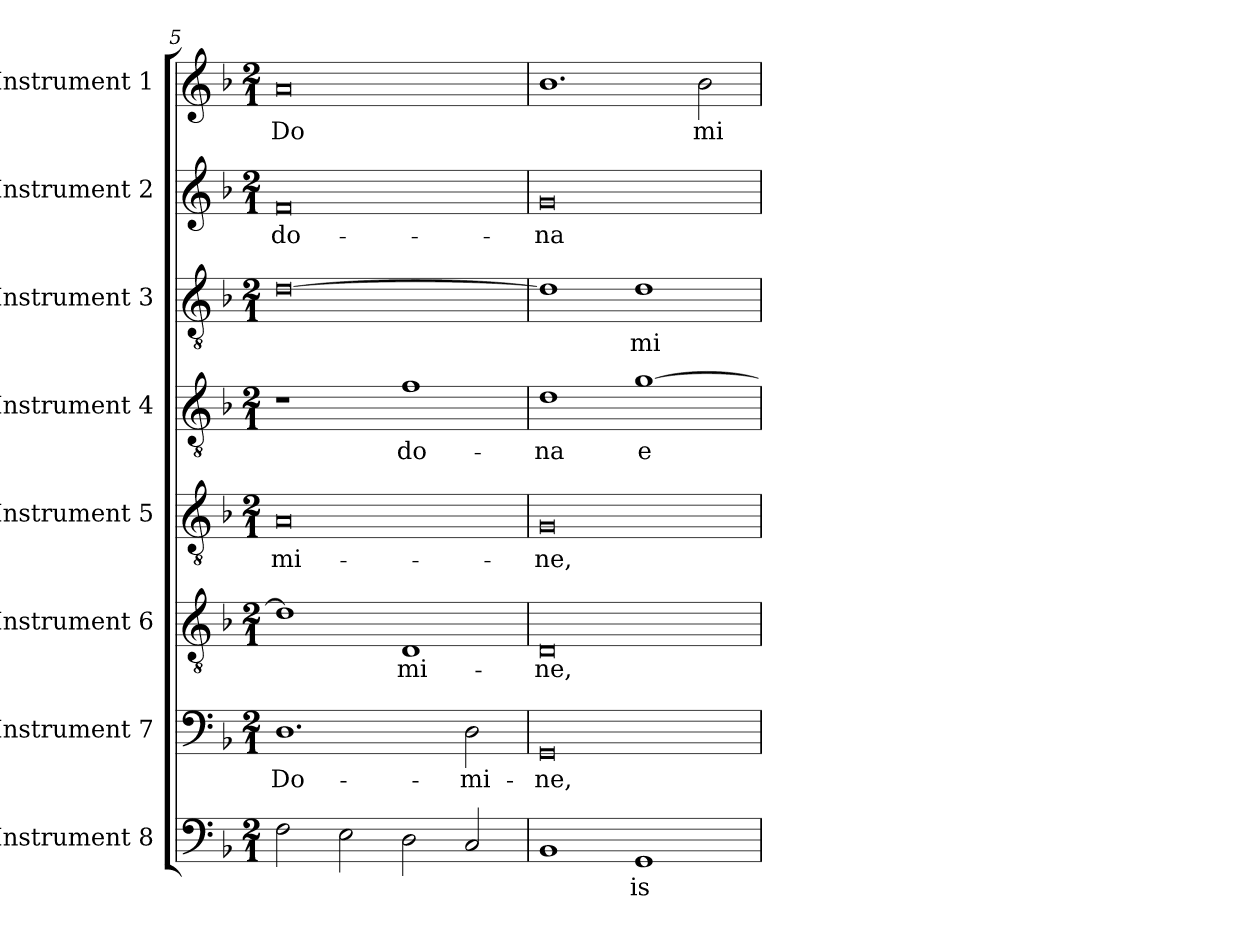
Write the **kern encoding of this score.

**kern	**text	**kern	**text	**kern	**text	**kern	**text	**kern	**text	**kern	**text	**kern	**text	**kern	**text
*part8	*part8	*part7	*part7	*part6	*part6	*part5	*part5	*part4	*part4	*part3	*part3	*part2	*part2	*part1	*part1
*staff8	*staff8	*staff7	*staff7	*staff6	*staff6	*staff5	*staff5	*staff4	*staff4	*staff3	*staff3	*staff2	*staff2	*staff1	*staff1
*I"Instrument 8	*	*I"Instrument 7	*	*I"Instrument 6	*	*I"Instrument 5	*	*I"Instrument 4	*	*I"Instrument 3	*	*I"Instrument 2	*	*I"Instrument 1	*
*clefF4	*	*clefF4	*	*clefGv2	*	*clefGv2	*	*clefGv2	*	*clefGv2	*	*clefG2	*	*clefG2	*
*k[b-]	*	*k[b-]	*	*k[b-]	*	*k[b-]	*	*k[b-]	*	*k[b-]	*	*k[b-]	*	*k[b-]	*
*F:	*	*F:	*	*F:	*	*F:	*	*F:	*	*F:	*	*F:	*	*F:	*
*M2/1	*	*M2/1	*	*M2/1	*	*M2/1	*	*M2/1	*	*M2/1	*	*M2/1	*	*M2/1	*
=5	=5	=5	=5	=5	=5	=5	=5	=5	=5	=5	=5	=5	=5	=5	=5
!	!LO:LY:b:cj	!	!LO:LY:b:cj	!	!LO:LY:b:cj	!	!LO:LY:b:cj	!	!	!	!LO:LY:b:cj	!	!LO:LY:b:cj	!	!LO:LY:b:cj
2F\	--	1.D	Do-	1d]	--	0A	-mi-	1r	.	[>0d	--	0f	do-	0a	Do-
!	!LO:LY:b:cj	!	!	!	!	!	!	!	!	!	!	!	!	!	!
2E\	--	.	.	.	.	.	.	.	.	.	.	.	.	.	.
!	!LO:LY:b:cj	!	!	!	!LO:LY:b:cj	!	!	!	!LO:LY:b:cj	!	!	!	!	!	!
2D\	--	.	.	1D	-mi-	.	.	1f	do-	.	.	.	.	.	.
!	!LO:LY:b:cj	!	!LO:LY:b:cj	!	!	!	!	!	!	!	!	!	!	!	!
2C/	--	2D\	-mi-	.	.	.	.	.	.	.	.	.	.	.	.
=6	=6	=6	=6	=6	=6	=6	=6	=6	=6	=6	=6	=6	=6	=6	=6
!	!LO:LY:b:cj	!	!LO:LY:b:cj	!	!LO:LY:b:cj	!	!LO:LY:b:cj	!	!LO:LY:b:cj	!	!LO:LY:b:cj	!	!LO:LY:b:cj	!	!LO:LY:b:cj
1BB-	--	0GG	-ne,	0D	-ne,	0G	-ne,	1d	-na	1d]	--	0g	-na	1.b-	--
!	!LO:LY:b:cj	!	!	!	!	!	!	!	!LO:LY:b:cj	!	!LO:LY:b:cj	!	!	!	!
1GG	-is	.	.	.	.	.	.	[<1g	e-	1d	-mi-	.	.	.	.
!	!	!	!	!	!	!	!	!	!	!	!	!	!	!	!LO:LY:b:cj
.	.	.	.	.	.	.	.	.	.	.	.	.	.	2b-\	-mi-
=	=	=	=	=	=	=	=	=	=	=	=	=	=	=	=
*-	*-	*-	*-	*-	*-	*-	*-	*-	*-	*-	*-	*-	*-	*-	*-
